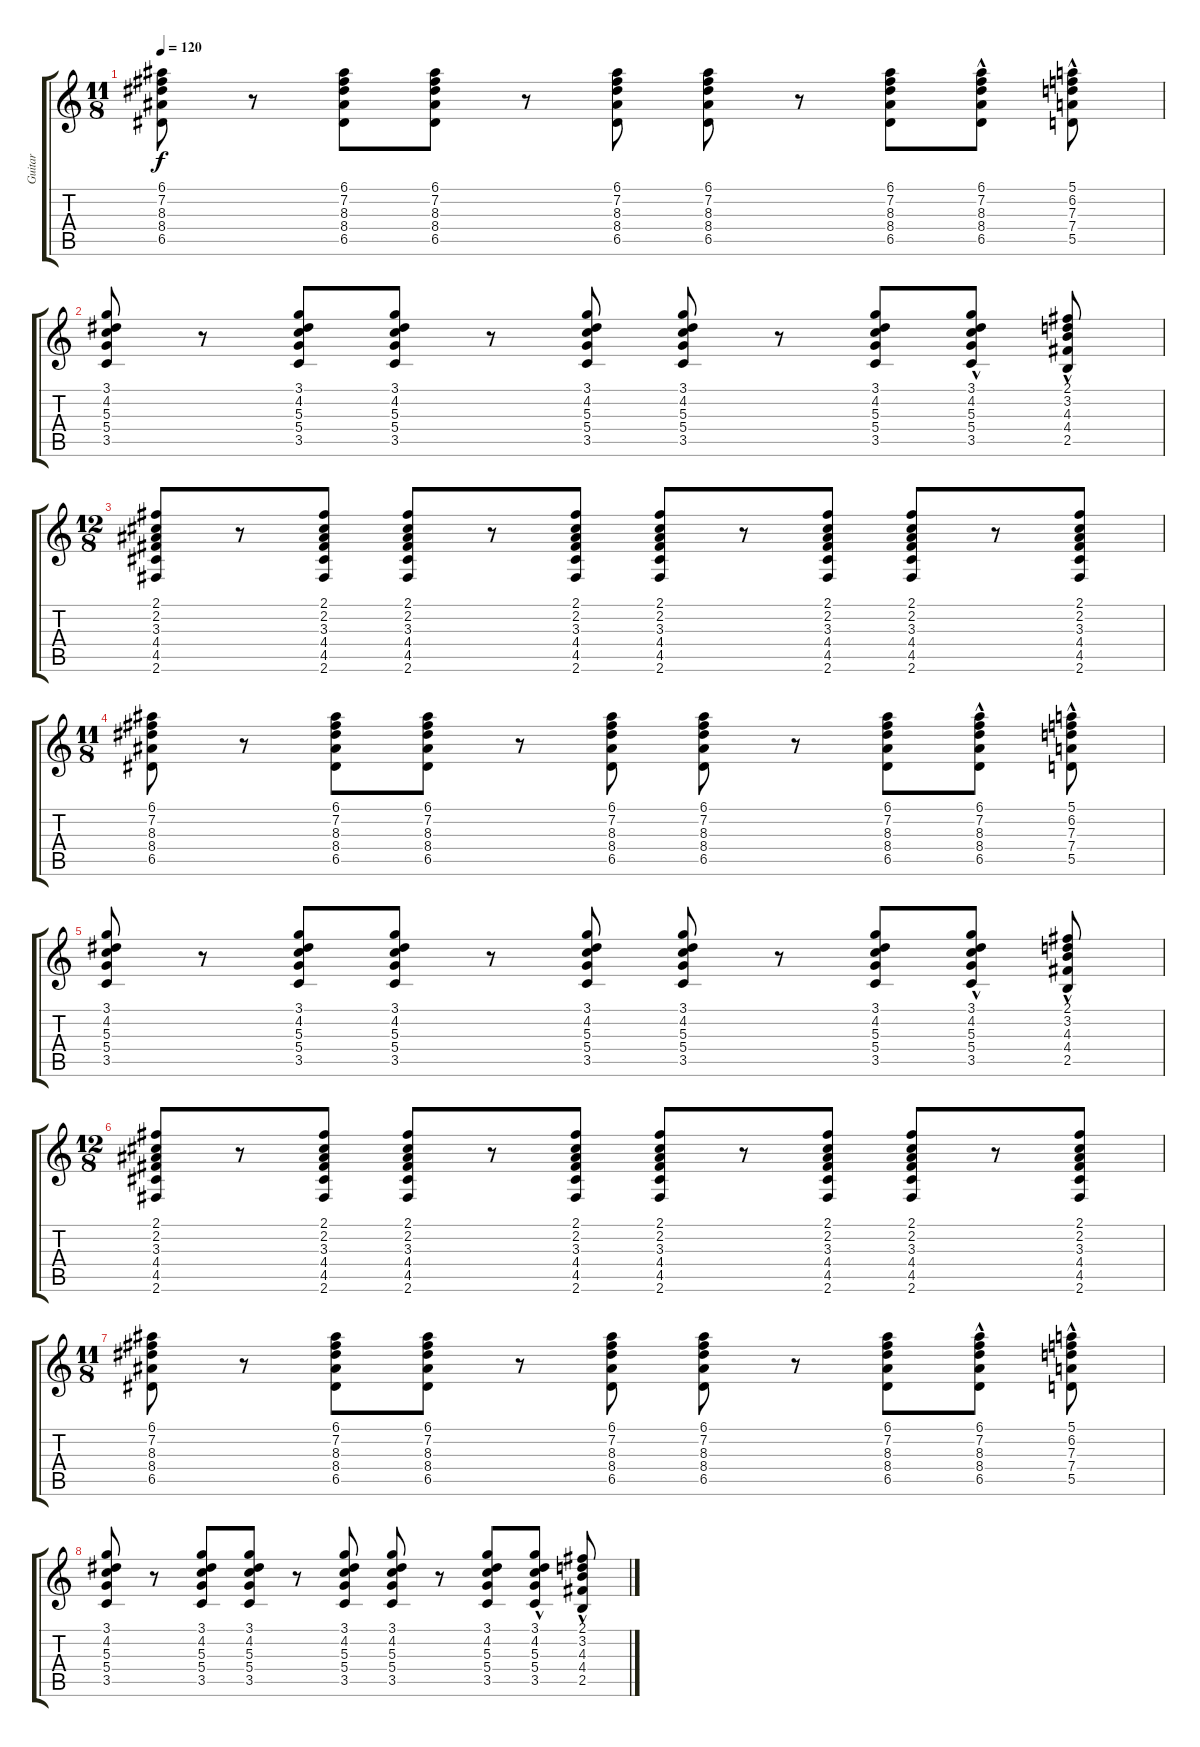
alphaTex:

\track ("Guitar" "Guitar") {instrument overdrivenguitar}
\staff {score tabs}
\tuning (E4 B3 G3 D3 A2 E2) {hide}
\ts (11 8)
\tempo 120
\clef g2
\ks c
(6.1 7.2 8.3 8.4 6.5).8{dy f} r.8 (6.1 7.2 8.3 8.4 6.5).8 (6.1 7.2 8.3 8.4 6.5).8 r.8 (6.1 7.2 8.3 8.4 6.5).8 (6.1 7.2 8.3 8.4 6.5).8 r.8 (6.1 7.2 8.3 8.4 6.5).8 (6.1{hac} 7.2 8.3 8.4 6.5).8 (5.1 6.2 7.3 7.4 5.5{hac}).8 |
(3.1 4.2 5.3 5.4 3.5).8 r.8 (3.1 4.2 5.3 5.4 3.5).8 (3.1 4.2 5.3 5.4 3.5).8 r.8 (3.1 4.2 5.3 5.4 3.5).8 (3.1 4.2 5.3 5.4 3.5).8 r.8 (3.1 4.2 5.3 5.4 3.5).8 (3.1{hac} 4.2 5.3 5.4 3.5).8 (2.1 3.2 4.3 4.4{hac} 2.5).8 |
\ts (12 8)
(2.1 2.2 3.3 4.4 4.5 2.6).8 r.8 (2.1 2.2 3.3 4.4 4.5 2.6).8 (2.1 2.2 3.3 4.4 4.5 2.6).8 r.8 (2.1 2.2 3.3 4.4 4.5 2.6).8 (2.1 2.2 3.3 4.4 4.5 2.6).8 r.8 (2.1 2.2 3.3 4.4 4.5 2.6).8 (2.1 2.2 3.3 4.4 4.5 2.6).8 r.8 (2.1 2.2 3.3 4.4 4.5 2.6).8 |
\ts (11 8)
(6.1 7.2 8.3 8.4 6.5).8 r.8 (6.1 7.2 8.3 8.4 6.5).8 (6.1 7.2 8.3 8.4 6.5).8 r.8 (6.1 7.2 8.3 8.4 6.5).8 (6.1 7.2 8.3 8.4 6.5).8 r.8 (6.1 7.2 8.3 8.4 6.5).8 (6.1{hac} 7.2 8.3 8.4 6.5).8 (5.1 6.2 7.3 7.4 5.5{hac}).8 |
(3.1 4.2 5.3 5.4 3.5).8 r.8 (3.1 4.2 5.3 5.4 3.5).8 (3.1 4.2 5.3 5.4 3.5).8 r.8 (3.1 4.2 5.3 5.4 3.5).8 (3.1 4.2 5.3 5.4 3.5).8 r.8 (3.1 4.2 5.3 5.4 3.5).8 (3.1{hac} 4.2 5.3 5.4 3.5).8 (2.1 3.2 4.3 4.4{hac} 2.5).8 |
\ts (12 8)
(2.1 2.2 3.3 4.4 4.5 2.6).8 r.8 (2.1 2.2 3.3 4.4 4.5 2.6).8 (2.1 2.2 3.3 4.4 4.5 2.6).8 r.8 (2.1 2.2 3.3 4.4 4.5 2.6).8 (2.1 2.2 3.3 4.4 4.5 2.6).8 r.8 (2.1 2.2 3.3 4.4 4.5 2.6).8 (2.1 2.2 3.3 4.4 4.5 2.6).8 r.8 (2.1 2.2 3.3 4.4 4.5 2.6).8 |
\ts (11 8)
(6.1 7.2 8.3 8.4 6.5).8 r.8 (6.1 7.2 8.3 8.4 6.5).8 (6.1 7.2 8.3 8.4 6.5).8 r.8 (6.1 7.2 8.3 8.4 6.5).8 (6.1 7.2 8.3 8.4 6.5).8 r.8 (6.1 7.2 8.3 8.4 6.5).8 (6.1{hac} 7.2 8.3 8.4 6.5).8 (5.1 6.2 7.3 7.4 5.5{hac}).8 |
(3.1 4.2 5.3 5.4 3.5).8 r.8 (3.1 4.2 5.3 5.4 3.5).8 (3.1 4.2 5.3 5.4 3.5).8 r.8 (3.1 4.2 5.3 5.4 3.5).8 (3.1 4.2 5.3 5.4 3.5).8 r.8 (3.1 4.2 5.3 5.4 3.5).8 (3.1{hac} 4.2 5.3 5.4 3.5).8 (2.1 3.2 4.3 4.4{hac} 2.5).8
